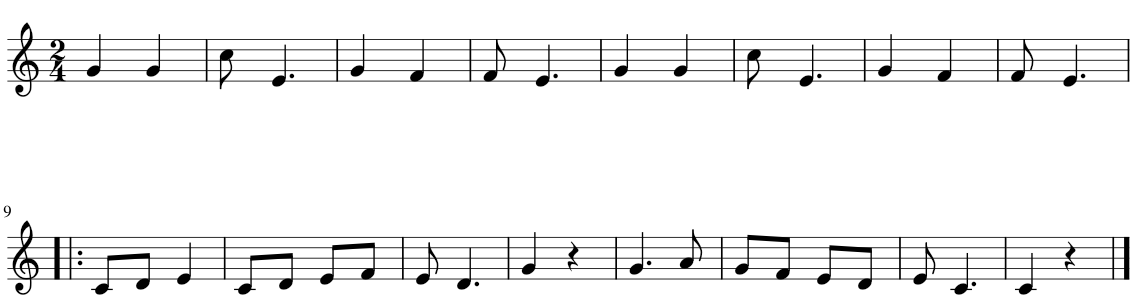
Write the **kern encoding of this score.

**kern
*part1
*staff1
*I"Voice
*clefG2
*k[]
*M2/4
=1
4g/
4g/
=2
8cc\
4.e/
=3
4g/
4f/
=4
8f/
4.e/
=5
4g/
4g/
=6
8cc\
4.e/
=7
4g/
4f/
=8
8f/
4.e/
!!LO:LB:g=z
=9!|:
8c/L
8d/J
4e/
=10
8c/L
8d/J
8e/L
8f/J
=11
8e/
4.d/
=12
4g/
4r
=13
4.g/
8a/
=14
8g/L
8f/J
8e/L
8d/J
=15
8e/
4.c/
=16
4c/
4r
==
*-
